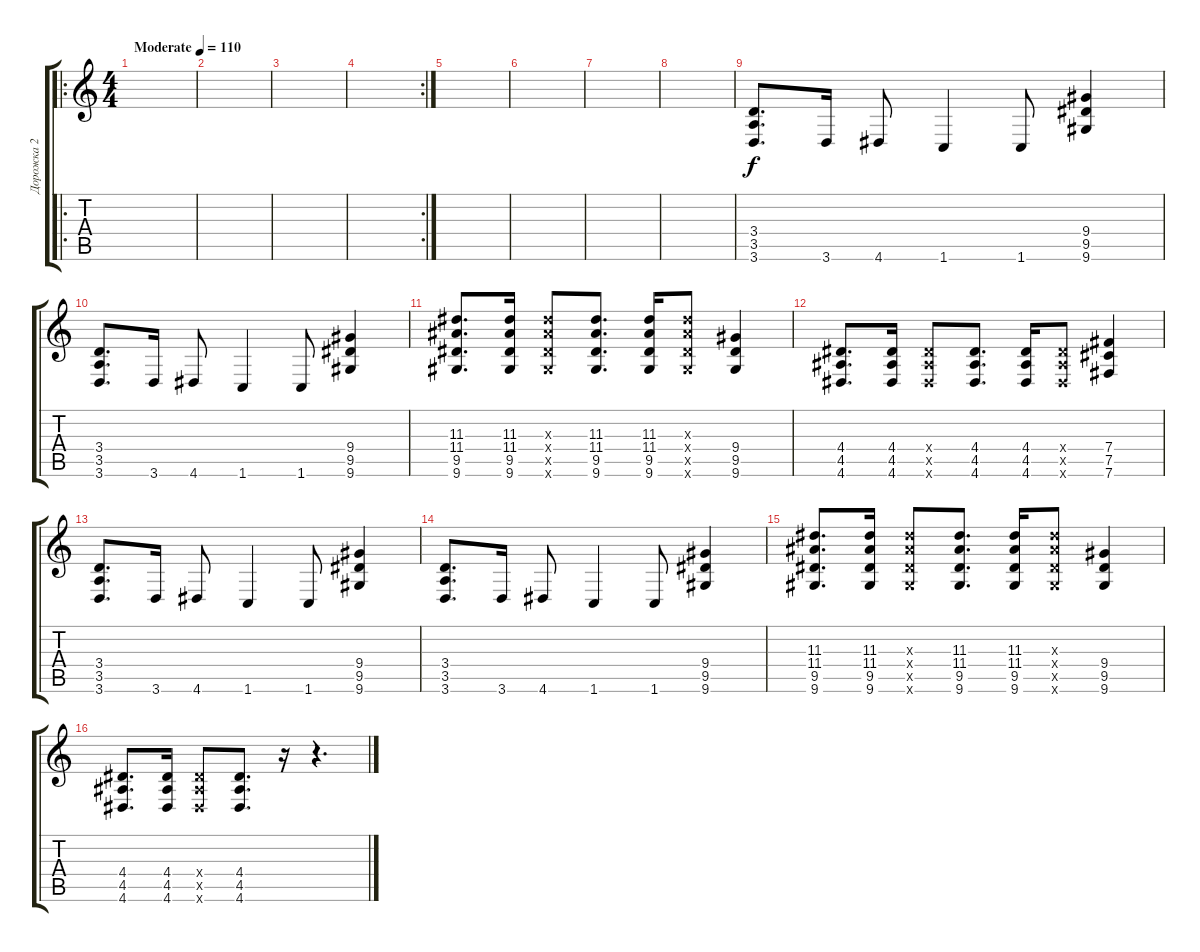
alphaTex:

\track ("Дорожка 2" "Дорожка 2") {instrument distortionguitar}
\staff {score tabs}
\tuning (Db4 Ab3 E3 B2 Gb2 B1) {hide}
\ro
\ts (4 4)
\tempo (110 "Moderate")
\clef g2
\ks c
|
|
|
\rc 2
|
|
|
|
|
(3.4 3.5 3.6).8{d} 3.6.16 4.6.8 1.6.4 1.6.8 (9.4 9.5 9.6).4 |
(3.4 3.5 3.6).8{d} 3.6.16 4.6.8 1.6.4 1.6.8 (9.4 9.5 9.6).4 |
(11.3 11.4 9.5 9.6).8{d} (11.3 11.4 9.5 9.6).16 (11.3{x} 11.4{x} 9.5{x} 9.6{x}).8 (11.3 11.4 9.5 9.6).8{d} (11.3 11.4 9.5 9.6).16 (11.3{x} 11.4{x} 9.5{x} 9.6{x}).8 (9.4 9.5 9.6).4 |
(4.4 4.5 4.6).8{d} (4.4 4.5 4.6).16 (4.4{x} 4.5{x} 4.6{x}).8 (4.4 4.5 4.6).8{d} (4.4 4.5 4.6).16 (4.4{x} 4.5{x} 4.6{x}).8 (7.4 7.5 7.6).4 |
(3.4 3.5 3.6).8{d} 3.6.16 4.6.8 1.6.4 1.6.8 (9.4 9.5 9.6).4 |
(3.4 3.5 3.6).8{d} 3.6.16 4.6.8 1.6.4 1.6.8 (9.4 9.5 9.6).4 |
(11.3 11.4 9.5 9.6).8{d} (11.3 11.4 9.5 9.6).16 (11.3{x} 11.4{x} 9.5{x} 9.6{x}).8 (11.3 11.4 9.5 9.6).8{d} (11.3 11.4 9.5 9.6).16 (11.3{x} 11.4{x} 9.5{x} 9.6{x}).8 (9.4 9.5 9.6).4 |
(4.4 4.5 4.6).8{d} (4.4 4.5 4.6).16 (4.4{x} 4.5{x} 4.6{x}).8 (4.4 4.5 4.6).8{d} r.16 r.4{d}
